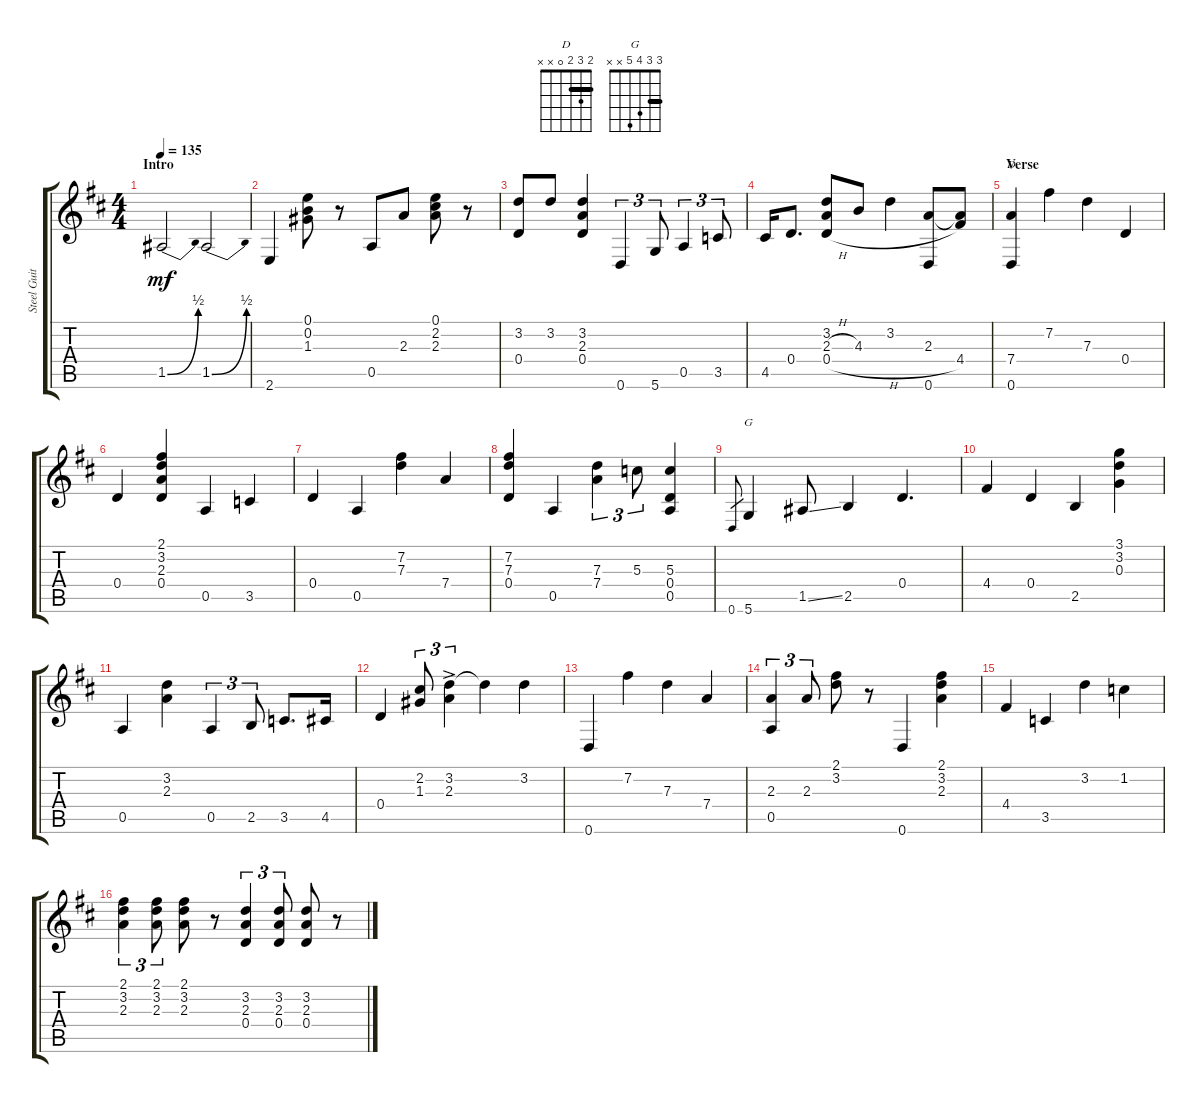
\track ("Steel Guitar" "Steel Guit") {instrument acousticguitarsteel}
\staff {score tabs}
\tuning (E4 B3 G3 D3 A2 D2) {hide}
\chord ("D" 2 3 2 0 x x) {barre 2}
\chord ("G" 3 3 4 5 x x) {barre 3}
\ts (4 4)
\section ("" "Intro")
\tempo 135
\clef g2
\ks d
1.5{be (bend 0 0 60 2)}.2{dy mf instrument acousticguitarsteel} 1.5{be (bend 0 0 60 2)}.2 |
2.6.4 (0.1 0.2 1.3).8 r.8 0.5.8 2.3.8 (0.1 2.2 2.3).8 r.8 |
(3.2 0.4).8 3.2.8 (3.2 2.3 0.4).4 0.6.4{tu (3 2)} 5.6.8{tu (3 2)} 0.5.4{tu (3 2)} 3.5.8{tu (3 2)} |
4.5.16 0.4.8{d} (3.2 2.3{h} 0.4{h}).8 4.3.8 3.2.4 (2.3 0.6).8 (2.3{t} 4.4).8 |
\section ("" "Verse")
(7.4 0.6).4{ch "D"} 7.2.4 7.3.4 0.4.4 |
0.4.4 (2.1 3.2 2.3 0.4).4 0.5.4 3.5.4 |
0.4.4 0.5.4 (7.2 7.3).4 7.4.4 |
(7.2 7.3 0.4).4 0.5.4 (7.3 7.4).4{tu (3 2)} 5.3.8{tu (3 2)} (5.3 0.4 0.5).4 |
0.6.8{gr} 5.6.4{ch "G"} 1.5{ss}.8 2.5.4 0.4.4{d} |
4.4.4 0.4.4 2.5.4 (3.1 3.2 0.3).4 |
0.5.4 (3.2 2.3).4 0.5.4{tu (3 2)} 2.5.8{tu (3 2)} 3.5.8{d} 4.5.16 |
0.4.4 (2.2 1.3).8{tu (3 2)} (3.2{ac} 2.3).4{tu (3 2)} 3.2{t}.4 3.2.4 |
0.6.4 7.2.4 7.3.4 7.4.4 |
(2.3 0.5).4{tu (3 2)} 2.3.8{tu (3 2)} (2.1 3.2).8 r.8 0.6.4 (2.1 3.2 2.3).4 |
4.4.4 3.5.4 3.2.4 1.2.4 |
(2.1 3.2 2.3).4{tu (3 2)} (2.1 3.2 2.3).8{tu (3 2)} (2.1 3.2 2.3).8 r.8 (3.2 2.3 0.4).4{tu (3 2)} (3.2 2.3 0.4).8{tu (3 2)} (3.2 2.3 0.4).8 r.8
